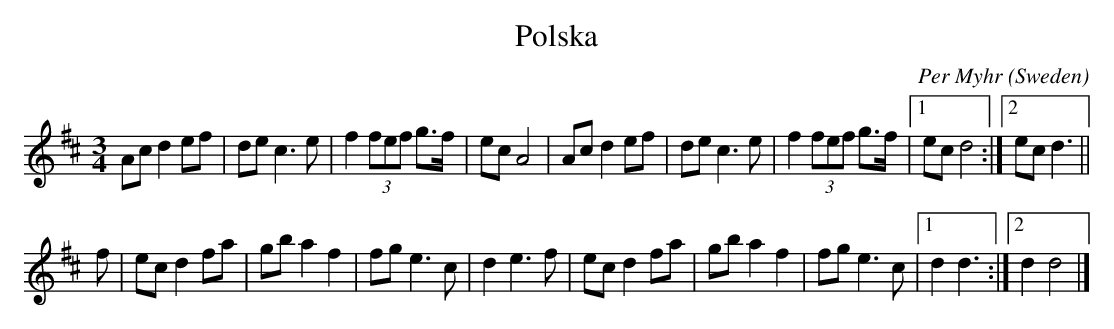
X:1
T:Polska
C:Per Myhr
M:3/4
O:Sweden
K:D major
Ac d2 ef| de c3e| f2 (3fef g>f| ec A4|\
Ac d2 ef| de c3e| f2 (3fef g>f|1 ec d4 :|2 ec d3||
f|\
ec d2 fa| gb a2 f2| fg e3c| d2 e3 f|\
ec d2 fa| gb a2 f2| fg e3c|1 d2 d3:|2 d2 d4|]
